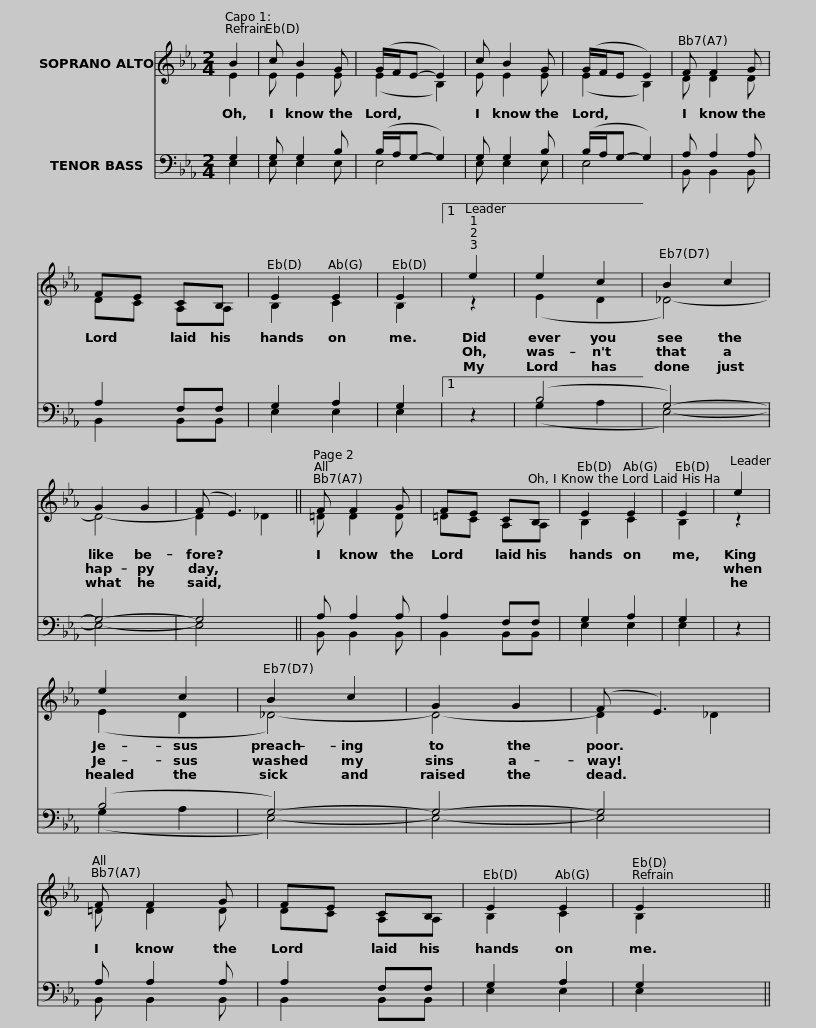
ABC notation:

X:1
%%score ( 1 2 ) ( 3 4 )
L:1/8
M:2/4
I:linebreak $
K:Eb
V:1 treble
V:2 treble
V:3 bass
V:4 bass
V:1
 B2 | c B2 G | (G/F/E- E2) | c B2 G | (G/F/E E2) |$ %5
 F F2 G | FE CB, | E2 E2 | E2 |1$ e2 | %10
 e2 c2 | B2 c2 | G2 G2 | (F E3) ||$ F F2 G | %15
 FE CB, | E2 E2 | E2 |$ e2 | e2 c2 | %20
 B2 c2 | G2 G2 | (F E3) |$ F F2 G | FE CB, | %25
 E2 E2 | E2 x2 || %27
V:2
 E2 | E E2 E | (E2 B,2) | E E2 E | (E2 B,2) |$ %5
 D D2 D | DC A,A, | B,2 C2 | B,2 |1$ z2 | %10
 (E2 D2 | _D4-) | D4- | D2 _D2 ||$ =D D2 D | %15
 =DC A,A, | B,2 C2 | B,2 |$ z2 | (E2 D2 | %20
 _D4-) | D4- | D2 _D2 |$ =D D2 D | DC A,A, | %25
 B,2 C2 | B,2 x2 || %27
V:3
 G,2 | G, G,2 B, | (B,/A,/G,- G,2) | G, G,2 B, | (B,/A,/G,- G,2) |$ %5
 A, A,2 A, | A,2 F,F, | G,2 A,2 | G,2 |1$ z2 | %10
 (B,4 | G,4-) | G,4- | G,4 ||$ A, A,2 A, | %15
 A,2 F,F, | G,2 A,2 | G,2 |$ z2 | (B,4 | %20
 G,4-) | G,4- | G,4 |$ A, A,2 A, | A,2 F,F, | %25
 G,2 A,2 | G,2 x2 || %27
V:4
 E,2 | E, E,2 E, | E,4 | E, E,2 E, | E,4 |$ %5
 B,, B,,2 B,, | B,,2 B,,B,, | E,2 E,2 | E,2 |1$ x2 | %10
 (G,2 A,2 | E,4-) | E,4- | E,4 ||$ B,, B,,2 B,, | %15
 B,,2 B,,B,, | E,2 E,2 | E,2 |$ x2 | (G,2 A,2 | %20
 E,4-) | E,4- | E,4 |$ B,, B,,2 B,, | B,,2 B,,B,, | %25
 E,2 E,2 | E,2 x2 || %27
